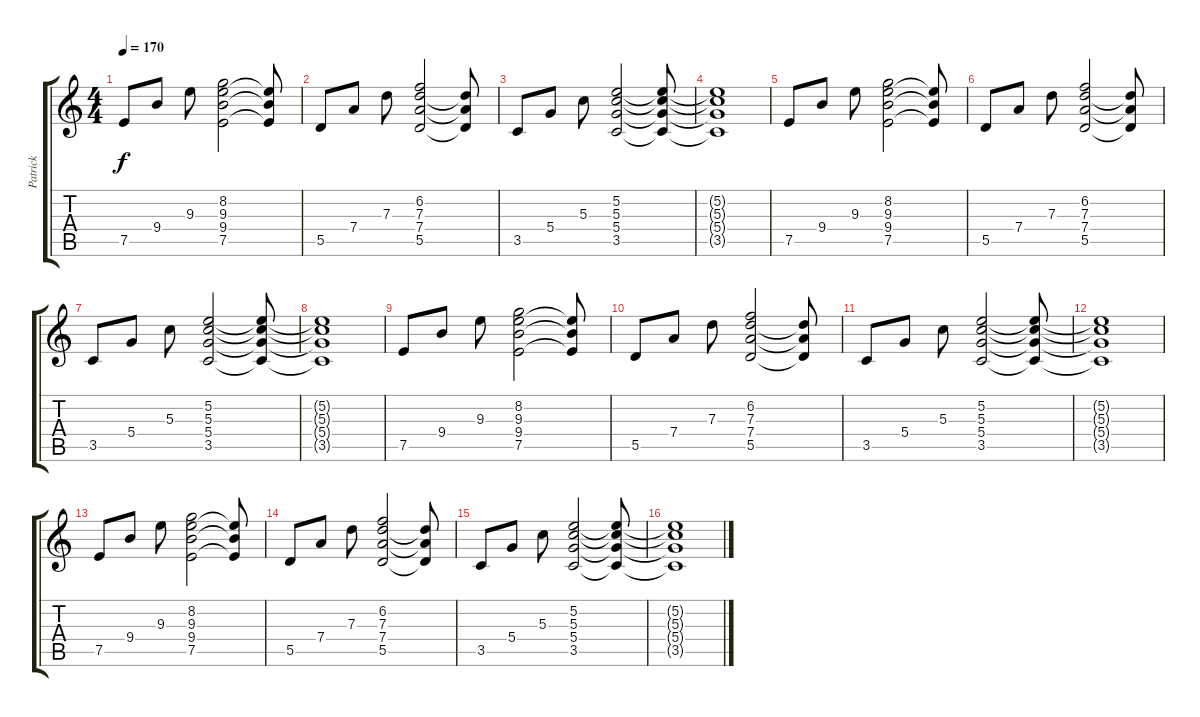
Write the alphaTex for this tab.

\track ("Patrick" "Patrick") {instrument distortionguitar}
\staff {score tabs}
\tuning (E4 B3 G3 D3 A2 E2) {hide}
\ts (4 4)
\tempo 170
\clef g2
\ks c
7.5.8{dy f} 9.4.8 9.3.8 (8.2 9.3 9.4 7.5).2 (9.3{t} 9.4{t} 7.5{t}).8 |
5.5.8 7.4.8 7.3.8 (6.2 7.3 7.4 5.5).2 (7.3{t} 7.4{t} 5.5{t}).8 |
3.5.8 5.4.8 5.3.8 (5.2 5.3 5.4 3.5).2 (5.2{t} 5.3{t} 5.4{t} 3.5{t}).8 |
(5.2{t} 5.3{t} 5.4{t} 3.5{t}).1 |
7.5.8 9.4.8 9.3.8 (8.2 9.3 9.4 7.5).2 (9.3{t} 9.4{t} 7.5{t}).8 |
5.5.8 7.4.8 7.3.8 (6.2 7.3 7.4 5.5).2 (7.3{t} 7.4{t} 5.5{t}).8 |
3.5.8 5.4.8 5.3.8 (5.2 5.3 5.4 3.5).2 (5.2{t} 5.3{t} 5.4{t} 3.5{t}).8 |
(5.2{t} 5.3{t} 5.4{t} 3.5{t}).1 |
7.5.8 9.4.8 9.3.8 (8.2 9.3 9.4 7.5).2 (9.3{t} 9.4{t} 7.5{t}).8 |
5.5.8 7.4.8 7.3.8 (6.2 7.3 7.4 5.5).2 (7.3{t} 7.4{t} 5.5{t}).8 |
3.5.8 5.4.8 5.3.8 (5.2 5.3 5.4 3.5).2 (5.2{t} 5.3{t} 5.4{t} 3.5{t}).8 |
(5.2{t} 5.3{t} 5.4{t} 3.5{t}).1 |
7.5.8 9.4.8 9.3.8 (8.2 9.3 9.4 7.5).2 (9.3{t} 9.4{t} 7.5{t}).8 |
5.5.8 7.4.8 7.3.8 (6.2 7.3 7.4 5.5).2 (7.3{t} 7.4{t} 5.5{t}).8 |
3.5.8 5.4.8 5.3.8 (5.2 5.3 5.4 3.5).2 (5.2{t} 5.3{t} 5.4{t} 3.5{t}).8 |
(5.2{t} 5.3{t} 5.4{t} 3.5{t}).1
